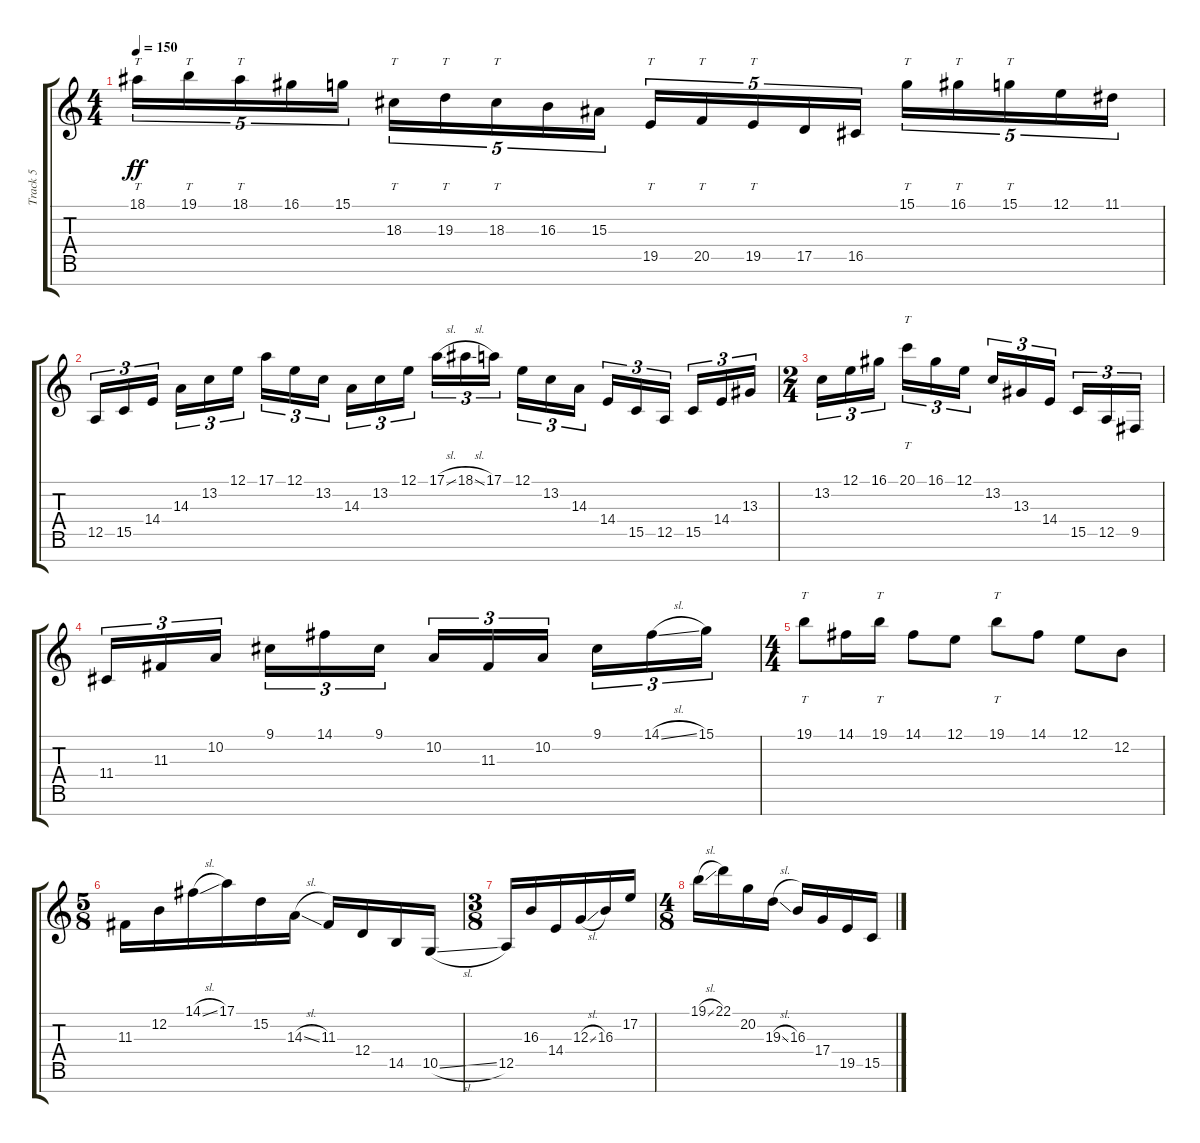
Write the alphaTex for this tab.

\track ("Track 5" "Track 5") {instrument acousticgrandpiano}
\staff {score tabs}
\tuning (E4 B3 G3 D3 A2 E2 B1) {hide}
\ts (4 4)
\tempo 150
\clef g2
\ks c
18.1.16{tt tu (5 4) dy ff} 19.1.16{tt tu (5 4)} 18.1.16{tt tu (5 4)} 16.1.16{tu (5 4)} 15.1.16{tu (5 4)} 18.3.16{tt tu (5 4)} 19.3.16{tt tu (5 4)} 18.3.16{tt tu (5 4)} 16.3.16{tu (5 4)} 15.3.16{tu (5 4)} 19.5.16{tt tu (5 4)} 20.5.16{tt tu (5 4)} 19.5.16{tt tu (5 4)} 17.5.16{tu (5 4)} 16.5.16{tu (5 4)} 15.1.16{tt tu (5 4)} 16.1.16{tt tu (5 4)} 15.1.16{tt tu (5 4)} 12.1.16{tu (5 4)} 11.1.16{tu (5 4)} |
12.5.16{tu (3 2)} 15.5.16{tu (3 2)} 14.4.16{tu (3 2) beam splitsecondary} 14.3.16{tu (3 2)} 13.2.16{tu (3 2)} 12.1.16{tu (3 2)} 17.1.16{tu (3 2)} 12.1.16{tu (3 2)} 13.2.16{tu (3 2) beam splitsecondary} 14.3.16{tu (3 2)} 13.2.16{tu (3 2)} 12.1.16{tu (3 2)} 17.1{sl}.16{tu (3 2)} 18.1{sl}.16{tu (3 2)} 17.1.16{tu (3 2) beam splitsecondary} 12.1.16{tu (3 2)} 13.2.16{tu (3 2)} 14.3.16{tu (3 2)} 14.4.16{tu (3 2)} 15.5.16{tu (3 2)} 12.5.16{tu (3 2) beam splitsecondary} 15.5.16{tu (3 2)} 14.4.16{tu (3 2)} 13.3.16{tu (3 2)} |
\ts (2 4)
13.2.16{tu (3 2)} 12.1.16{tu (3 2)} 16.1.16{tu (3 2) beam splitsecondary} 20.1.16{tt tu (3 2)} 16.1.16{tu (3 2)} 12.1.16{tu (3 2)} 13.2.16{tu (3 2)} 13.3.16{tu (3 2)} 14.4.16{tu (3 2) beam splitsecondary} 15.5.16{tu (3 2)} 12.5.16{tu (3 2)} 9.5.16{tu (3 2)} |
11.4.16{tu (3 2)} 11.3.16{tu (3 2)} 10.2.16{tu (3 2) beam splitsecondary} 9.1.16{tu (3 2)} 14.1.16{tu (3 2)} 9.1.16{tu (3 2)} 10.2.16{tu (3 2)} 11.3.16{tu (3 2)} 10.2.16{tu (3 2) beam splitsecondary} 9.1.16{tu (3 2)} 14.1{sl}.16{tu (3 2)} 15.1.16{tu (3 2)} |
\ts (4 4)
19.1.8{tt} 14.1.16 19.1.16{tt} 14.1.8 12.1.8 19.1.8{tt} 14.1.8 12.1.8 12.2.8 |
\ts (5 8)
11.3.16 12.2.16 14.1{sl}.16 17.1.16 15.2.16 14.3{sl}.16 11.3.16 12.4.16 14.5.16 10.5{sl}.16 |
\ts (3 8)
12.5.16 16.3.16 14.4.16 12.3{sl}.16 16.3.16 17.2.16 |
\ts (4 8)
19.1{sl}.16 22.1.16 20.2.16 19.3{sl}.16 16.3.16 17.4.16 19.5.16 15.5.16
